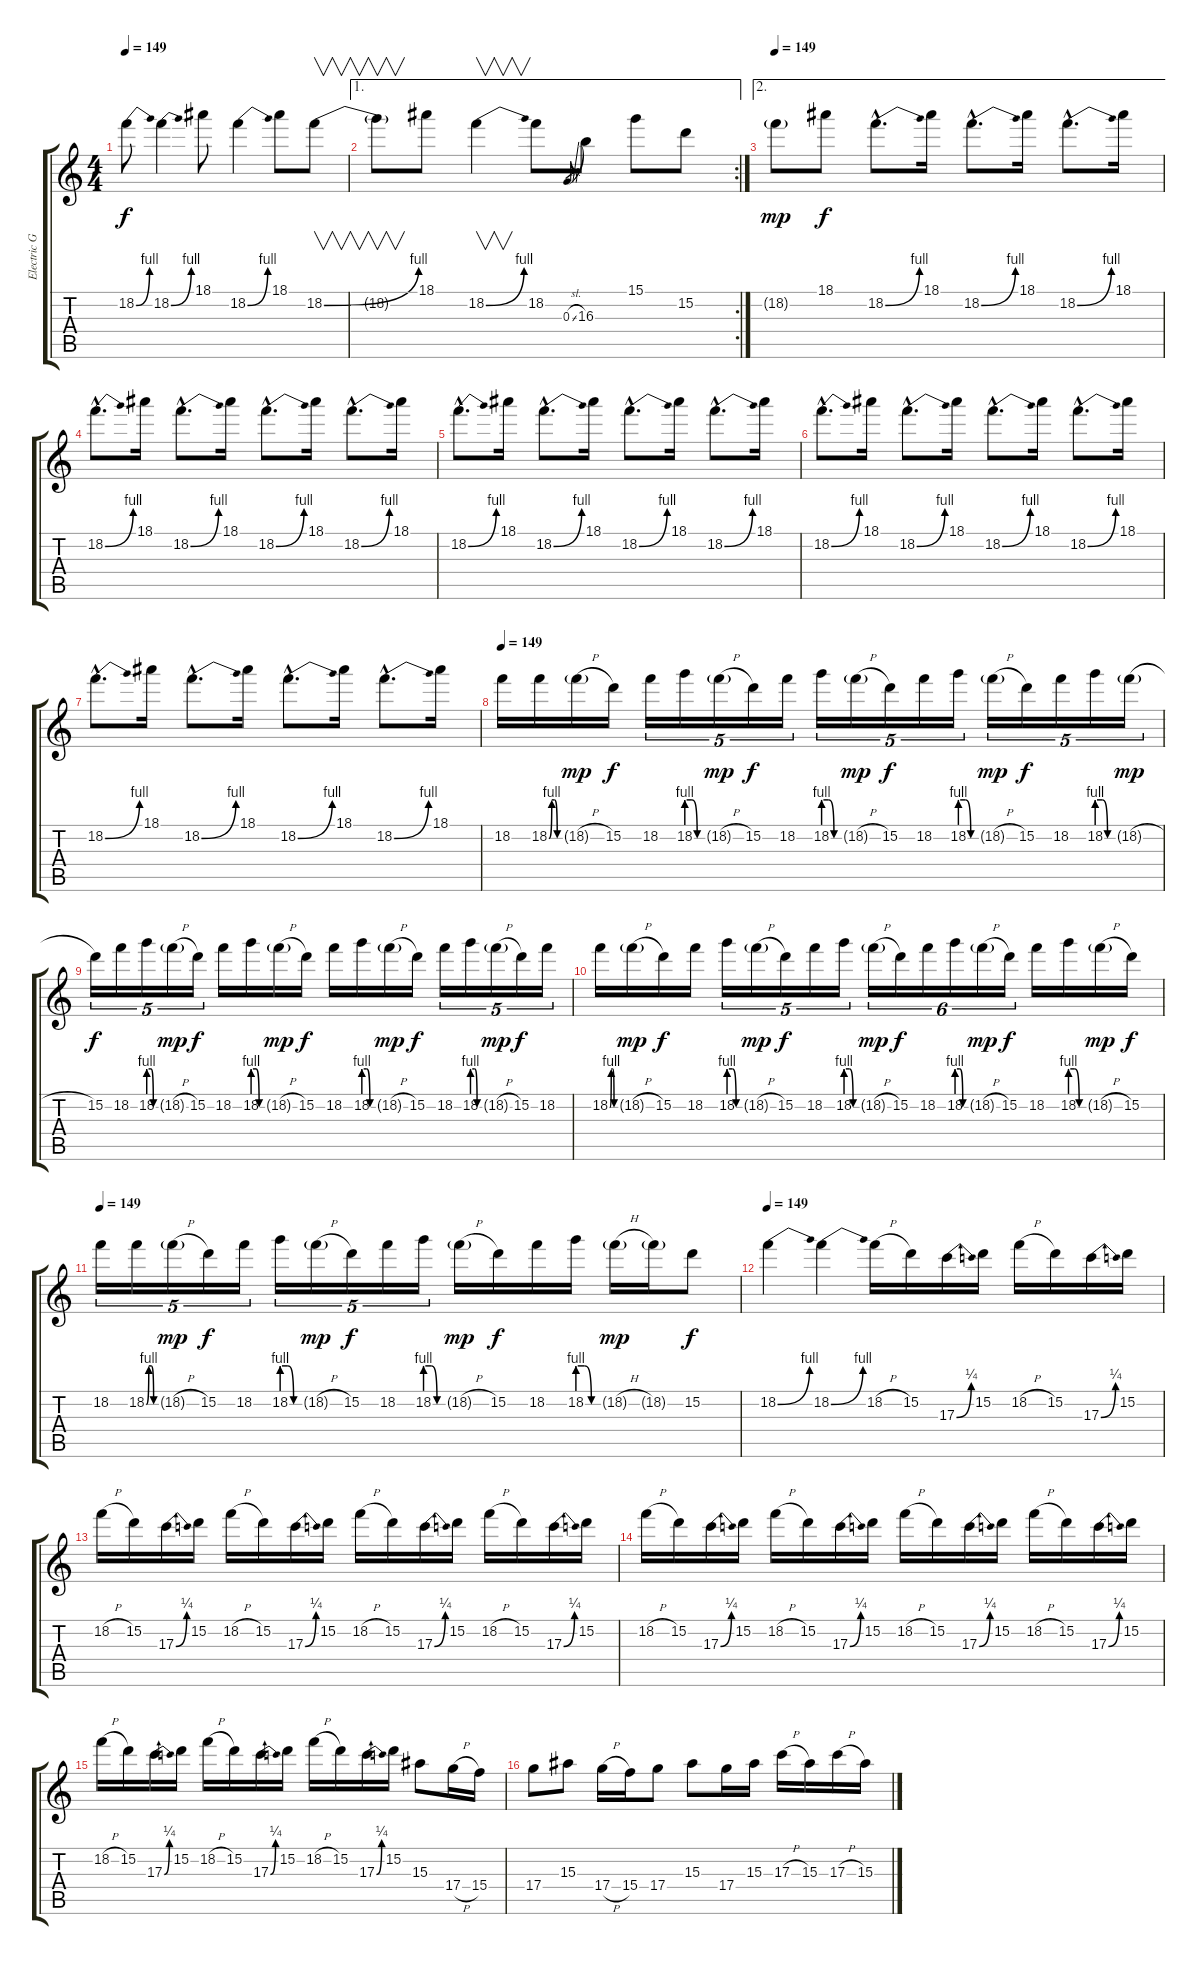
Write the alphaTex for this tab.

\track ("Electric Guitar 4" "Electric G") {instrument distortionguitar}
\staff {score tabs}
\tuning (E4 B3 G3 D3 A2 E2) {hide}
\ts (4 4)
\tempo 149
\clef g2
\ks c
18.2{be (bend 0 0 60 4)}.8{dy f} 18.2{be (bend 0 0 60 4)}.4 18.1.8 18.2{be (bend 0 0 60 4)}.4 18.1.8 18.2{be (bend 0 0 60 4)}.8{v} |
\ae 1
\rc 2
18.2{t}.8{v} 18.1.8 18.2{be (bend 0 0 60 4)}.4{v} 18.2.8 0.3{sl}.8{gr} 16.3.8 15.1.8 15.2.8 |
\ae 2
\tempo 149
18.2{g}.8{dy mp} 18.1.8{dy f} 18.2{be (bend 0 0 60 4) hac}.8{d} 18.1.16 18.2{be (bend 0 0 60 4) hac}.8{d} 18.1.16 18.2{be (bend 0 0 60 4) hac}.8{d} 18.1.16 |
18.2{be (bend 0 0 60 4) hac}.8{d} 18.1.16 18.2{be (bend 0 0 60 4) hac}.8{d} 18.1.16 18.2{be (bend 0 0 60 4) hac}.8{d} 18.1.16 18.2{be (bend 0 0 60 4) hac}.8{d} 18.1.16 |
18.2{be (bend 0 0 60 4) hac}.8{d} 18.1.16 18.2{be (bend 0 0 60 4) hac}.8{d} 18.1.16 18.2{be (bend 0 0 60 4) hac}.8{d} 18.1.16 18.2{be (bend 0 0 60 4) hac}.8{d} 18.1.16 |
18.2{be (bend 0 0 60 4) hac}.8{d} 18.1.16 18.2{be (bend 0 0 60 4) hac}.8{d} 18.1.16 18.2{be (bend 0 0 60 4) hac}.8{d} 18.1.16 18.2{be (bend 0 0 60 4) hac}.8{d} 18.1.16 |
18.2{be (bend 0 0 60 4) hac}.8{d} 18.1.16 18.2{be (bend 0 0 60 4) hac}.8{d} 18.1.16 18.2{be (bend 0 0 60 4) hac}.8{d} 18.1.16 18.2{be (bend 0 0 60 4) hac}.8{d} 18.1.16 |
\tempo 149
18.2.16 18.2{be (custom 0 0 15 4 30 4 45 0 60 0)}.16 18.2{h g}.16{dy mp} 15.2.16{dy f} 18.2.16{tu (5 4)} 18.2{be (custom 0 4 20 4 40 0 60 0)}.16{tu (5 4)} 18.2{h g}.16{tu (5 4) dy mp} 15.2.16{tu (5 4) dy f} 18.2.16{tu (5 4)} 18.2{be (custom 0 4 20 4 40 0 60 0)}.16{tu (5 4)} 18.2{h g}.16{tu (5 4) dy mp} 15.2.16{tu (5 4) dy f} 18.2.16{tu (5 4)} 18.2{be (custom 0 4 20 4 40 0 60 0)}.16{tu (5 4)} 18.2{h g}.16{tu (5 4) dy mp} 15.2.16{tu (5 4) dy f} 18.2.16{tu (5 4)} 18.2{be (custom 0 4 20 4 40 0 60 0)}.16{tu (5 4)} 18.2{h g}.16{tu (5 4) dy mp} |
15.2.16{tu (5 4) dy f} 18.2.16{tu (5 4)} 18.2{be (custom 0 4 20 4 40 0 60 0)}.16{tu (5 4)} 18.2{h g}.16{tu (5 4) dy mp} 15.2.16{tu (5 4) dy f} 18.2.16 18.2{be (custom 0 4 20 4 40 0 60 0)}.16 18.2{h g}.16{dy mp} 15.2.16{dy f} 18.2.16 18.2{be (custom 0 4 20 4 40 0 60 0)}.16 18.2{h g}.16{dy mp} 15.2.16{dy f} 18.2.16{tu (5 4)} 18.2{be (custom 0 4 20 4 40 0 60 0)}.16{tu (5 4)} 18.2{h g}.16{tu (5 4) dy mp} 15.2.16{tu (5 4) dy f} 18.2.16{tu (5 4)} |
18.2{be (custom 0 0 15 4 30 4 45 0 60 0)}.16 18.2{h g}.16{dy mp} 15.2.16{dy f} 18.2.16 18.2{be (custom 0 4 20 4 40 0 60 0)}.16{tu (5 4)} 18.2{h g}.16{tu (5 4) dy mp} 15.2.16{tu (5 4) dy f} 18.2.16{tu (5 4)} 18.2{be (custom 0 4 20 4 40 0 60 0)}.16{tu (5 4)} 18.2{h g}.16{tu (6 4) dy mp} 15.2.16{tu (6 4) dy f} 18.2.16{tu (6 4)} 18.2{be (custom 0 4 20 4 40 0 60 0)}.16{tu (6 4)} 18.2{h g}.16{tu (6 4) dy mp} 15.2.16{tu (6 4) dy f} 18.2.16 18.2{be (custom 0 4 20 4 40 0 60 0)}.16 18.2{h g}.16{dy mp} 15.2.16{dy f} |
\tempo 149
18.2.16{tu (5 4)} 18.2{be (custom 0 0 15 4 30 4 45 0 60 0)}.16{tu (5 4)} 18.2{h g}.16{tu (5 4) dy mp} 15.2.16{tu (5 4) dy f} 18.2.16{tu (5 4)} 18.2{be (custom 0 4 20 4 40 0 60 0)}.16{tu (5 4)} 18.2{h g}.16{tu (5 4) dy mp} 15.2.16{tu (5 4) dy f} 18.2.16{tu (5 4)} 18.2{be (custom 0 4 20 4 40 0 60 0)}.16{tu (5 4)} 18.2{h g}.16{dy mp} 15.2.16{dy f} 18.2.16 18.2{be (custom 0 4 20 4 40 0 60 0)}.16 18.2{h g}.16{dy mp} 18.2{g}.16 15.2.8{dy f} |
\tempo 149
18.2{be (bend 0 0 60 4)}.4 18.2{be (bend 0 0 60 4)}.4 18.2{h}.16 15.2.16 17.3{be (bend 0 0 60 1)}.16 15.2.16 18.2{h}.16 15.2.16 17.3{be (bend 0 0 60 1)}.16 15.2.16 |
18.2{h}.16 15.2.16 17.3{be (bend 0 0 60 1)}.16 15.2.16 18.2{h}.16 15.2.16 17.3{be (bend 0 0 60 1)}.16 15.2.16 18.2{h}.16 15.2.16 17.3{be (bend 0 0 60 1)}.16 15.2.16 18.2{h}.16 15.2.16 17.3{be (bend 0 0 60 1)}.16 15.2.16 |
18.2{h}.16 15.2.16 17.3{be (bend 0 0 60 1)}.16 15.2.16 18.2{h}.16 15.2.16 17.3{be (bend 0 0 60 1)}.16 15.2.16 18.2{h}.16 15.2.16 17.3{be (bend 0 0 60 1)}.16 15.2.16 18.2{h}.16 15.2.16 17.3{be (bend 0 0 60 1)}.16 15.2.16 |
18.2{h}.16 15.2.16 17.3{be (bend 0 0 60 1)}.16 15.2.16 18.2{h}.16 15.2.16 17.3{be (bend 0 0 60 1)}.16 15.2.16 18.2{h}.16 15.2.16 17.3{be (bend 0 0 60 1)}.16 15.2.16 15.3.8 17.4{h}.16 15.4.16 |
17.4.8 15.3.8 17.4{h}.16 15.4.16 17.4.8 15.3.8 17.4.16 15.3.16 17.3{h}.16 15.3.16 17.3{h}.16 15.3.16
